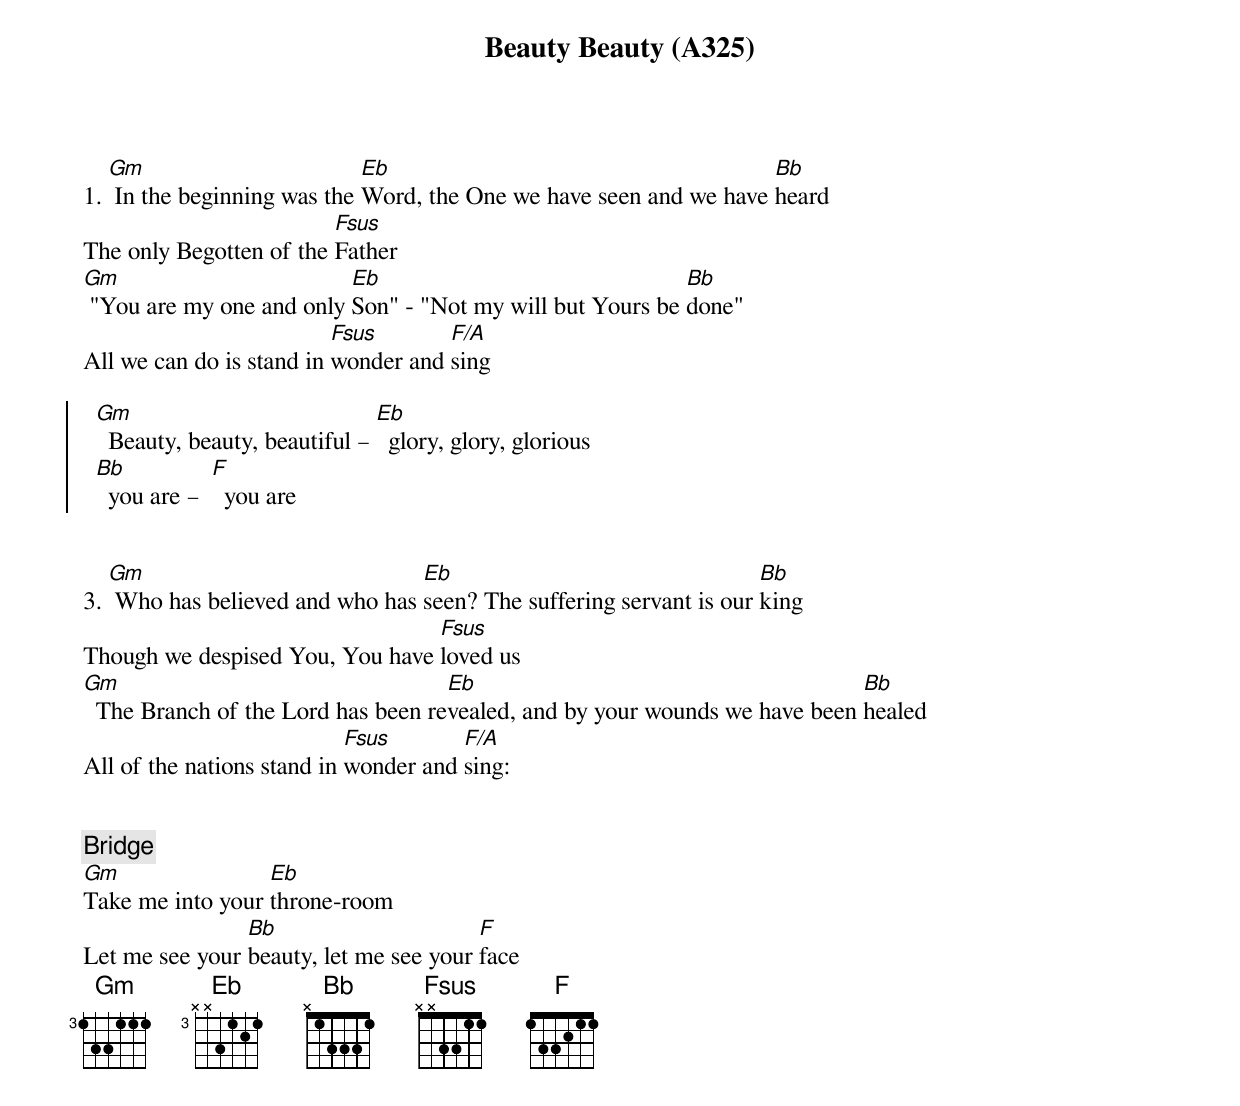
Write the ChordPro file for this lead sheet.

{title: Beauty Beauty (A325)}
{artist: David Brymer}

1. [Gm] In the beginning was the [Eb]Word, the One we have seen and we have [Bb]heard
The only Begotten of the [Fsus]Father
[Gm] "You are my one and only [Eb]Son" - "Not my will but Yours be [Bb]done"
All we can do is stand in [Fsus]wonder and [F/A]sing

{soc}
  [Gm]  Beauty, beauty, beautiful – [Eb]  glory, glory, glorious
  [Bb]  you are –  [F]  you are
 {eoc}


3. [Gm] Who has believed and who has [Eb]seen? The suffering servant is our [Bb]king
Though we despised You, You have [Fsus]loved us
[Gm]  The Branch of the Lord has been re[Eb]vealed, and by your wounds we have been [Bb]healed
All of the nations stand in [Fsus]wonder and [F/A]sing:


{comment: Bridge}
[Gm]Take me into your [Eb]throne-room
Let me see your [Bb]beauty, let me see your [F]face
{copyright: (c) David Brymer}
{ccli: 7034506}
